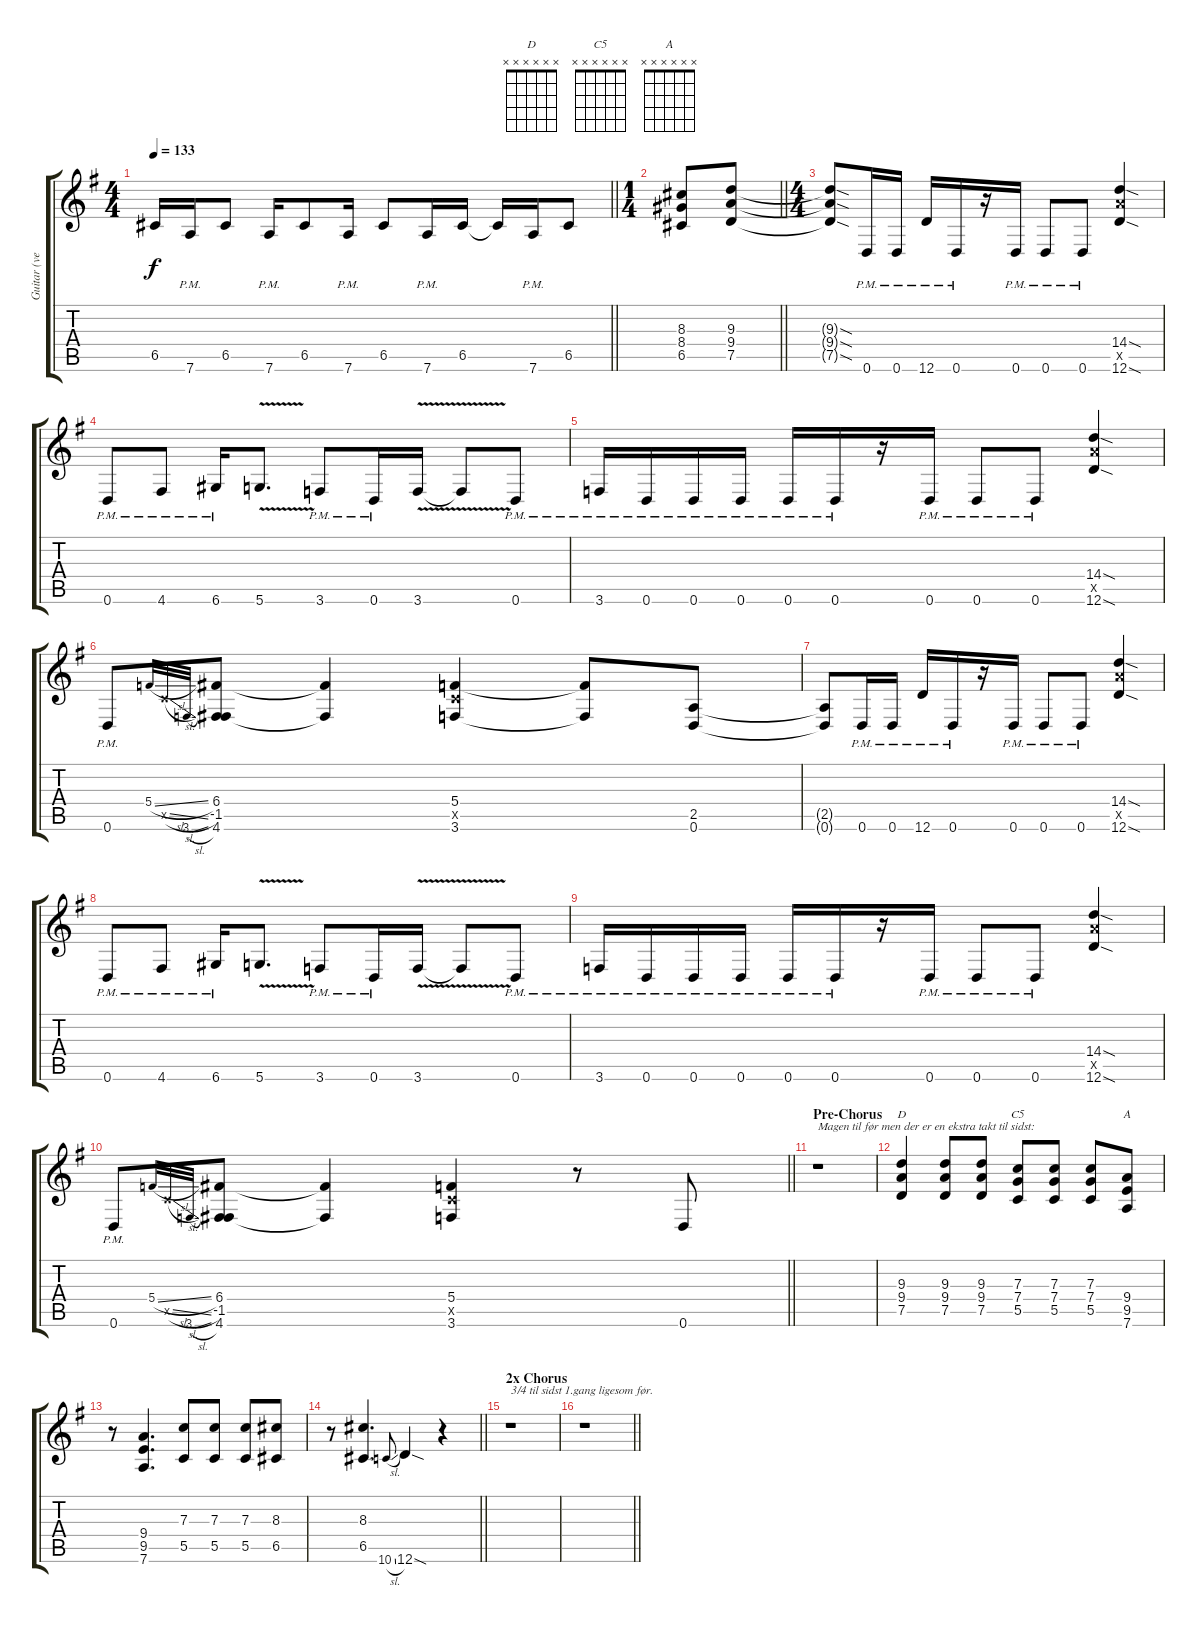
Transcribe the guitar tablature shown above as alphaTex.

\track ("Guitar (venstre)" "Guitar (ve") {instrument overdrivenguitar}
\staff {score tabs}
\tuning (D4 A3 F3 C3 G2 D2) {hide}
\chord ("D" x x x x x x)
\chord ("C5" x x x x x x)
\chord ("A" x x x x x x)
\ts (4 4)
\tempo 133
\clef g2
\barLineRight lightlight
\ks eminor
6.5{t}.16{dy f} 7.6{pm}.16 6.5.8 7.6{pm}.16 6.5.8 7.6{pm}.16 6.5.8 7.6{pm}.16 6.5.16 6.5{t}.16 7.6{pm}.16 6.5.8 |
\ts (1 4)
\barLineRight lightlight
(8.3 8.4 6.5).8 (9.3 9.4 7.5).8 |
\ts (4 4)
(9.3{sod t} 9.4{sod t} 7.5{sod t}).8 0.6{pm}.16 0.6{pm}.16 12.6{pm}.16 0.6{pm}.16 r.16 0.6{pm}.16 0.6{pm}.8 0.6{pm}.8 (14.4{sod} 14.5{x} 12.6{sod}).4 |
0.6{pm}.8 4.6{pm}.8 6.6{pm}.16 5.6{v}.8{d} 3.6{pm}.8 0.6{pm}.16 3.6{v}.16 3.6{t}.8 0.6{pm}.8 |
3.6{pm}.16 0.6{pm}.16 0.6{pm}.16 0.6{pm}.16 0.6{pm}.16 0.6{pm}.16 r.16 0.6{pm}.16 0.6{pm}.8 0.6{pm}.8 (14.4{sod} 14.5{x} 12.6{sod}).4 |
0.6{pm}.8 5.4{sl}.32{gr onbeat} 5.5{sl x}.32{gr onbeat} 3.6{sl}.32{gr onbeat} (6.4 -1.5 4.6).8 (6.4{t} 4.6{t}).4 (5.4 5.5{x} 3.6).4 (5.4{t} 3.6{t}).8 (2.5 0.6).8 |
(2.5{t} 0.6{t}).8 0.6{pm}.16 0.6{pm}.16 12.6{pm}.16 0.6{pm}.16 r.16 0.6{pm}.16 0.6{pm}.8 0.6{pm}.8 (14.4{sod} 14.5{x} 12.6{sod}).4 |
0.6{pm}.8 4.6{pm}.8 6.6{pm}.16 5.6{v}.8{d} 3.6{pm}.8 0.6{pm}.16 3.6{v}.16 3.6{t}.8 0.6{pm}.8 |
3.6{pm}.16 0.6{pm}.16 0.6{pm}.16 0.6{pm}.16 0.6{pm}.16 0.6{pm}.16 r.16 0.6{pm}.16 0.6{pm}.8 0.6{pm}.8 (14.4{sod} 14.5{x} 12.6{sod}).4 |
\barLineRight lightlight
0.6{pm}.8 5.4{sl}.32{gr onbeat} 5.5{sl x}.32{gr onbeat} 3.6{sl}.32{gr onbeat} (6.4 -1.5 4.6).8 (6.4{t} 4.6{t}).4 (5.4 5.5{x} 3.6).4 r.8 0.6.8 |
\section ("" "Pre-Chorus")
r.1{txt "Magen til før men der er en ekstra takt til sidst:"} |
(9.3 9.4 7.5).4{ch "D"} (9.3 9.4 7.5).8 (9.3 9.4 7.5).8 (7.3 7.4 5.5).8{ch "C5"} (7.3 7.4 5.5).8 (7.3 7.4 5.5).8 (9.4 9.5 7.6).8{ch "A"} |
r.8 (9.4 9.5 7.6).4{d} (7.3 5.5).8 (7.3 5.5).8 (7.3 5.5).8 (8.3 6.5).8 |
\barLineRight lightlight
r.8 (8.3 6.5).4{d} 10.6{sl}.8{gr onbeat} 12.6{sod}.4 r.4 |
\section ("" "2x Chorus")
r.1{txt "3/4 til sidst 1.gang ligesom før."} |
\barLineRight lightlight
r.1
